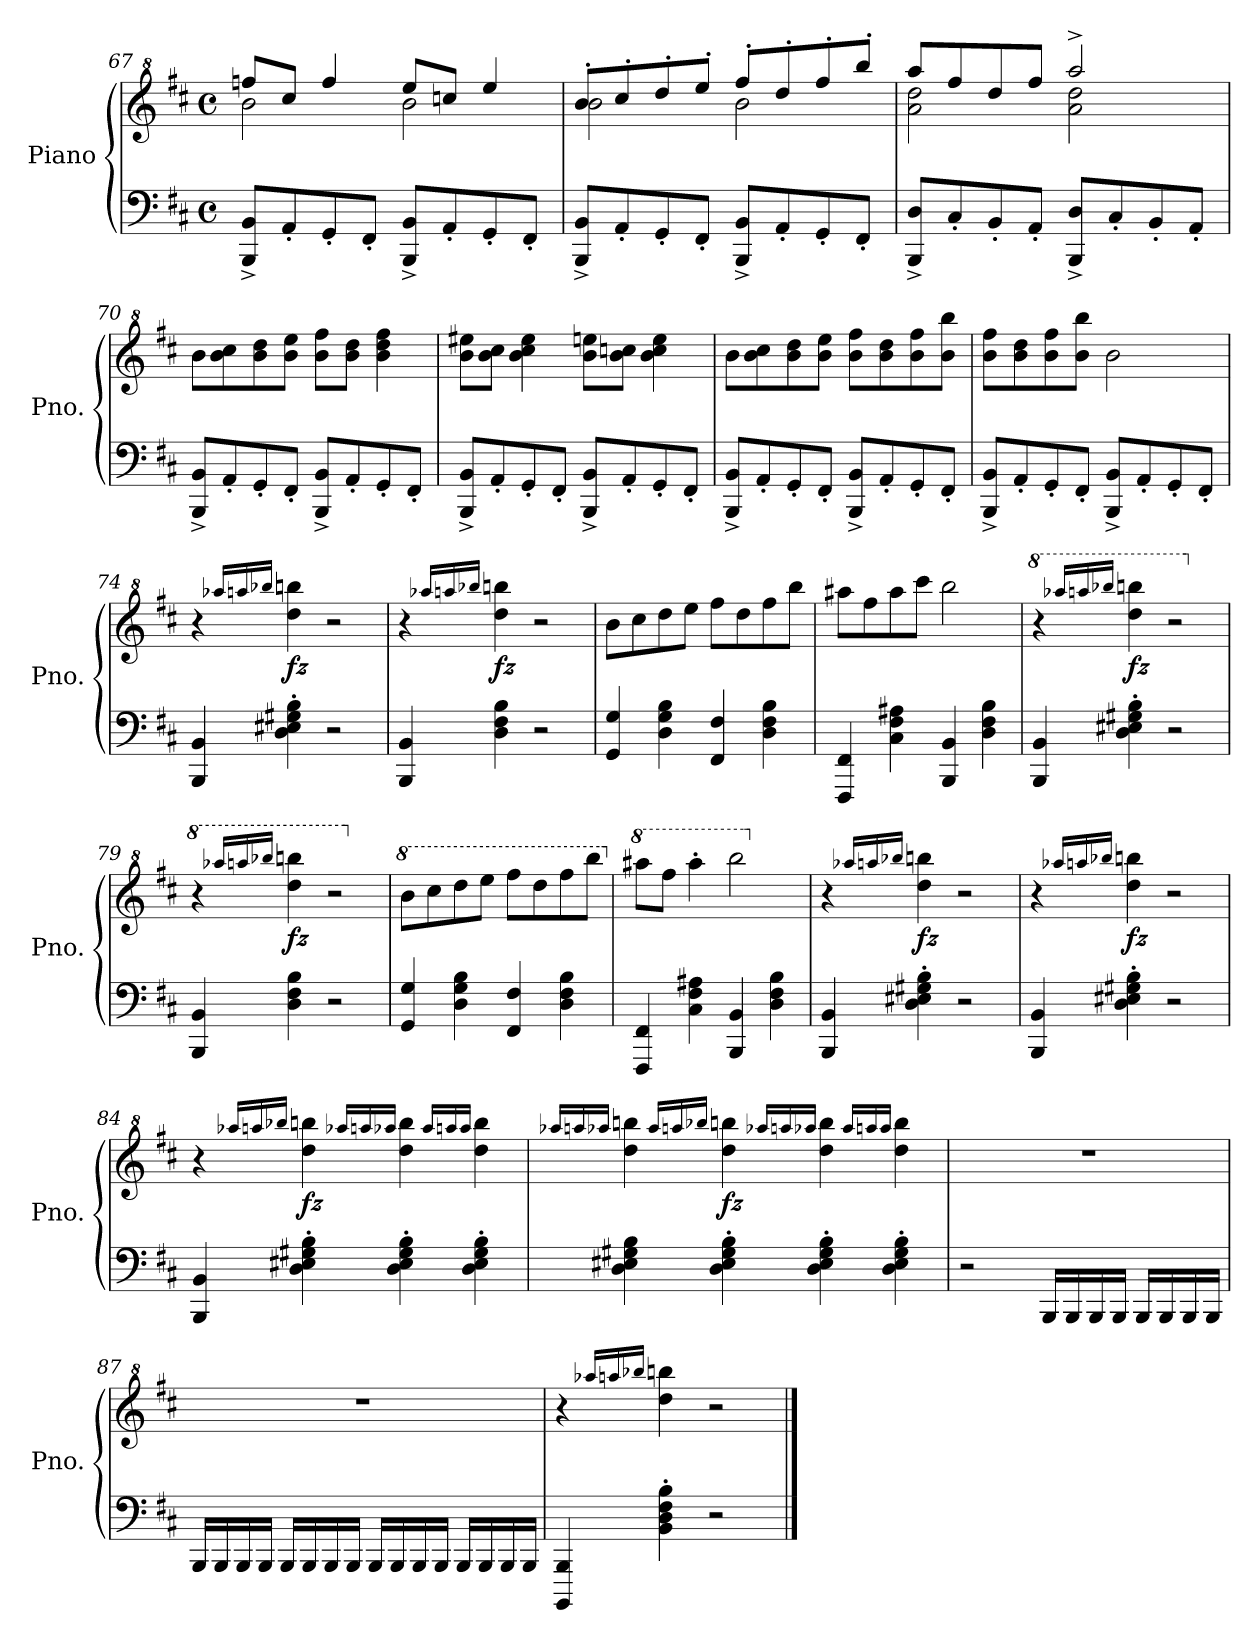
**kern	**kern	**dynam
*part1	*part1	*part1
*staff2	*staff1	*staff1/2
*I"Piano	*	*
*I'Pno.	*	*
*clefF4	*clefG^2	*
*k[f#c#]	*k[f#c#]	*
*M4/4	*M4/4	*
*met(c)	*met(c)	*
=67	=67	=67
*	*^	*
8BBB/^ 8BB/^L	8fffn/L	2bb\	.
8AA'/	8ccc#/J	.	.
8GG'/	4fff/	.	.
8FF#'/J	.	.	.
8BBB/^ 8BB/^L	8eee/L	2bb\	.
8AA'/	8cccn/J	.	.
8GG'/	4eee/	.	.
8FF#'/J	.	.	.
=68	=68	=68	=68
8BBB/^ 8BB/^L	8bb'/L	2bb\	.
8AA'/	8ccc#'/	.	.
8GG'/	8ddd'/	.	.
8FF#'/J	8eee'/J	.	.
8BBB/^ 8BB/^L	8fff#'/L	2bb\	.
8AA'/	8ddd'/	.	.
8GG'/	8fff#'/	.	.
8FF#'/J	8bbb'/J	.	.
!!LO:LB:g=z	!!
=69	=69	=69	=69
8BBB/^ 8D/^L	8aaa/L	2aa\ 2ddd\	.
8C#'/	8fff#/	.	.
8BB'/	8ddd/	.	.
8AA'/J	8fff#/J	.	.
8BBB/^ 8D/^L	2aaa^/	2aa\ 2ddd\	.
8C#'/	.	.	.
8BB'/	.	.	.
8AA'/J	.	.	.
*	*v	*v	*
=70	=70	=70
8BBB/^ 8BB/^L	8bb\L	.
8AA'/	8bb\ 8ccc#\	.
8GG'/	8bb\ 8ddd\	.
8FF#'/J	8bb\ 8eee\J	.
8BBB/^ 8BB/^L	8bb\ 8fff#\L	.
8AA'/	8bb\ 8ddd\J	.
8GG'/	4bb\ 4ddd\ 4fff#\	.
8FF#'/J	.	.
=71	=71	=71
8BBB/^ 8BB/^L	8bb\ 8eee#X\L	.
8AA'/	8bb\ 8ccc#\J	.
8GG'/	4bb\ 4ccc#\ 4eee#\	.
8FF#'/J	.	.
8BBB/^ 8BB/^L	8bb\ 8eeen\L	.
8AA'/	8bb\ 8cccn\J	.
8GG'/	4bb\ 4ccc\ 4eee\	.
8FF#'/J	.	.
=72	=72	=72
8BBB/^ 8BB/^L	8bb\L	.
8AA'/	8bb\ 8ccc#\	.
8GG'/	8bb\ 8ddd\	.
8FF#'/J	8bb\ 8eee\J	.
8BBB/^ 8BB/^L	8bb\ 8fff#\L	.
8AA'/	8bb\ 8ddd\	.
8GG'/	8bb\ 8fff#\	.
8FF#'/J	8bb\ 8bbb\J	.
=73	=73	=73
8BBB/^ 8BB/^L	8bb\ 8fff#\L	.
8AA'/	8bb\ 8ddd\	.
8GG'/	8bb\ 8fff#\	.
8FF#'/J	8bb\ 8bbb\J	.
8BBB/^ 8BB/^L	2bb\	.
8AA'/	.	.
8GG'/	.	.
8FF#'/J	.	.
!!LO:LB:g=z
=74	=74	=74
*	*MM137	*
4BBB/ 4BB/	4r	.
.	16qaaa-X/LL	.
.	16qaaan/	.
.	16qbbb-X/JJ	.
!	!	!LO:DY:b
4D\' 4E#X\' 4G#X\' 4B\'	4ddd\ 4bbbn\	fz
2r	2r	.
=75	=75	=75
4BBB/ 4BB/	4r	.
.	16qaaa-X/LL	.
.	16qaaan/	.
.	16qbbb-X/JJ	.
!	!	!LO:DY:b
4D\ 4F#\ 4B\	4ddd\ 4bbbn\	fz
2r	2r	.
=76	=76	=76
4GG/ 4G/	8bb\L	.
.	8ccc#\	.
4D\ 4G\ 4B\	8ddd\	.
.	8eee\J	.
4FF#/ 4F#/	8fff#\L	.
.	8ddd\	.
4D\ 4F#\ 4B\	8fff#\	.
.	8bbb\J	.
=77	=77	=77
4FFF#/ 4FF#/	8aaa#X\L	.
.	8fff#\	.
4C#\ 4F#\ 4A#X\	8aaa#\	.
.	8cccc#\J	.
4BBB/ 4BB/	2bbb\	.
4D\ 4F#\ 4B\	.	.
=78	=78	=78
*	*8va	*
4BBB/ 4BB/	4r	.
.	16qaaaa-X/LL	.
.	16qaaaan/	.
.	16qbbbb-X/JJ	.
!	!	!LO:DY:b
4D\' 4E#X\' 4G#X\' 4B\'	4dddd\ 4bbbbn\	fz
2r	2r	.
=79	=79	=79
*	*X8va	*
*	*8va	*
4BBB/ 4BB/	4r	.
.	16qaaaa-X/LL	.
.	16qaaaan/	.
.	16qbbbb-X/JJ	.
!	!	!LO:DY:b
4D\ 4F#\ 4B\	4dddd\ 4bbbbn\	fz
2r	2r	.
!!LO:PB:g=z
=80	=80	=80
*	*X8va	*
*	*8va	*
4GG/ 4G/	8bbb\L	.
.	8cccc#\	.
4D\ 4G\ 4B\	8dddd\	.
.	8eeee\J	.
4FF#/ 4F#/	8ffff#\L	.
.	8dddd\	.
4D\ 4F#\ 4B\	8ffff#\	.
.	8bbbb\J	.
=81	=81	=81
*	*X8va	*
*	*8va	*
4FFF#/ 4FF#/	8aaaa#X\L	.
.	8ffff#\J	.
4C#\ 4F#\ 4A#X\	4aaaa#'\	.
4BBB/ 4BB/	2bbbb\	.
4D\ 4F#\ 4B\	.	.
=82	=82	=82
*	*X8va	*
4BBB/ 4BB/	4r	.
.	16qaaa-X/LL	.
.	16qaaan/	.
.	16qbbb-X/JJ	.
!	!	!LO:DY:b
4D\' 4E#X\' 4G#X\' 4B\'	4ddd\ 4bbbn\	fz
2r	2r	.
=83	=83	=83
4BBB/ 4BB/	4r	.
.	16qaaa-X/LL	.
.	16qaaan/	.
.	16qbbb-X/JJ	.
!	!	!LO:DY:b
4D\' 4E#X\' 4G#X\' 4B\'	4ddd\ 4bbbn\	fz
2r	2r	.
=84	=84	=84
4BBB/ 4BB/	4r	.
.	16qaaa-X/LL	.
.	16qaaan/	.
.	16qbbb-X/JJ	.
!	!	!LO:DY:b
4D\' 4E#X\' 4G#X\' 4B\'	4ddd\ 4bbbn\	fz
.	16qaaa-X/LL	.
.	16qaaan/	.
.	16qaaa-X/JJ	.
4D\' 4E#\' 4G#\' 4B\'	4ddd\ 4bbb\	.
.	16qaaa-/LL	.
.	16qaaan/	.
.	16qaaa/JJ	.
4D\' 4E#\' 4G#\' 4B\'	4ddd\ 4bbb\	.
!!LO:LB:g=z
=85	=85	=85
.	16qaaa-X/LL	.
.	16qaaan/	.
.	16qaaa-X/JJ	.
4D\ 4E#X\ 4G#X\ 4B\	4ddd\ 4bbbn\	.
.	16qaaa-/LL	.
.	16qaaan/	.
.	16qbbb-X/JJ	.
!	!	!LO:DY:b
4D\' 4E#\' 4G#\' 4B\'	4ddd\ 4bbbn\	fz
.	16qaaa-X/LL	.
.	16qaaan/	.
.	16qaaa-X/JJ	.
4D\' 4E#\' 4G#\' 4B\'	4ddd\ 4bbb\	.
.	16qaaa-/LL	.
.	16qaaan/	.
.	16qaaa/JJ	.
4D\' 4E#\' 4G#\' 4B\'	4ddd\ 4bbb\	.
=86	=86	=86
2r	1r	.
16BBB/LL	.	.
16BBB/	.	.
16BBB/	.	.
16BBB/JJ	.	.
16BBB/LL	.	.
16BBB/	.	.
16BBB/	.	.
16BBB/JJ	.	.
!!LO:LB:g=z
=87	=87	=87
16BBB/LL	1r	.
16BBB/	.	.
16BBB/	.	.
16BBB/JJ	.	.
16BBB/LL	.	.
16BBB/	.	.
16BBB/	.	.
16BBB/JJ	.	.
16BBB/LL	.	.
16BBB/	.	.
16BBB/	.	.
16BBB/JJ	.	.
16BBB/LL	.	.
16BBB/	.	.
16BBB/	.	.
16BBB/JJ	.	.
=88	=88	=88
4BBBB/ 4BBB/	4r	.
.	16qaaa-X/LL	.
.	16qaaan/	.
.	16qbbb-X/JJ	.
4BB\' 4D\' 4F#\' 4B\'	4ddd\ 4bbbn\	.
2r	2r	.
==	==	==
*-	*-	*-
